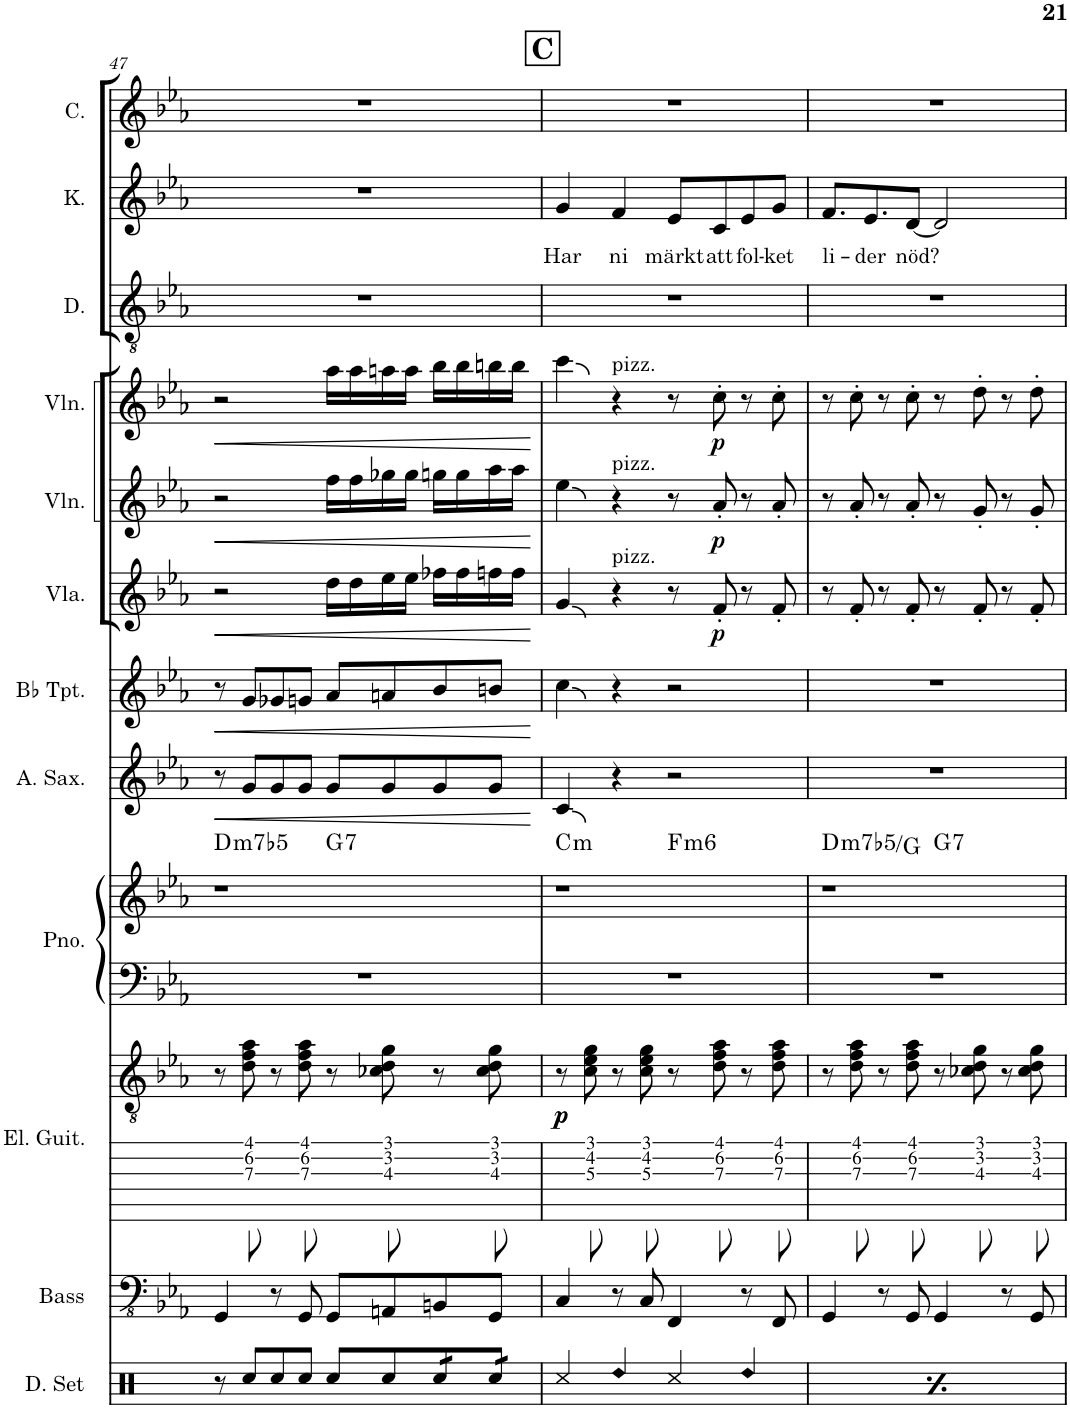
**kern	**kern	**kern	**kern	**dynam	**kern	**kern	**harte	**kern	**dynam	**kern	**dynam	**kern	**dynam	**kern	**dynam	**kern	**dynam	**kern	**kern	**text	**kern
*part12	*part11	*part10	*part10	*part10	*part9	*part9	*part9	*part8	*part8	*part7	*part7	*part6	*part6	*part5	*part5	*part4	*part4	*part3	*part2	*part2	*part1
*staff14	*staff13	*staff12	*staff11	*staff11/12	*staff10	*staff9	*	*staff8	*staff8	*staff7	*staff7	*staff6	*staff6	*staff5	*staff5	*staff4	*staff4	*staff3	*staff2	*staff2	*staff1
*I"Drumset	*I"Abborre	*I"Electric Guitar	*	*	*I"Piano	*	*	*I"Alto Saxophone	*	*I"Bb Trumpet	*	*I"Viola	*	*I"Violin	*	*I"Violin	*	*I"Charles	*I"Kate	*	*I"Charlotte
*I'D. Set	*	*I'El. Guit.	*	*	*I'Pno.	*	*	*I'A. Sax.	*	*I'Bb Tpt.	*	*I'Vla.	*	*I'Vln.	*	*I'Vln.	*	*	*I'K.	*	*I'C.
!!LO:PB:g=z
*clefX	*clefFv4	*	*clefGv2	*	*clefF4	*clefG2	*	*clefG2	*	*clefG2	*	*clefG2	*	*clefG2	*	*clefG2	*	*clefGv2	*clefG2	*	*clefG2
*	*	*	*	*	*	*	*	*ITrd5c9	*	*ITrd1c2	*	*	*	*	*	*	*	*	*	*	*
*k[]	*k[b-e-a-]	*k[b-e-a-]	*k[b-e-a-]	*	*k[b-e-a-]	*k[b-e-a-]	*	*k[b-e-a-]	*	*k[b-e-a-]	*	*k[b-e-a-]	*	*k[b-e-a-]	*	*k[b-e-a-]	*	*k[b-e-a-]	*k[b-e-a-]	*	*k[b-e-a-]
*M4/4	*M4/4	*M4/4	*M4/4	*	*M4/4	*M4/4	*	*M4/4	*	*M4/4	*	*M4/4	*	*M4/4	*	*M4/4	*	*M4/4	*M4/4	*	*M4/4
=47	=47	=47	=47	=47	=47	=47	=47	=47	=47	=47	=47	=47	=47	=47	=47	=47	=47	=47	=47	=47	=47
!	!	!	!	!	!	!	!LO:H:kt=m7b5	!	!LO:HP:b	!	!LO:HP:b	!	!LO:HP:b	!	!LO:HP:b	!	!LO:HP:b	!	!	!	!
*	*	*	*	*	*	*^	*	*	*	*	*	*	*	*	*	*	*	*	*	*	*
8r	4GGG/	8r	8r	.	1r	1r	2ryy	D:hdim7	8r	<	8r	<	2r	<	2r	<	2r	<	1r	1r	.	1r
8Rcc/L	.	8d\ 8f\ 8a-\	8d\ 8f\ 8a-\	.	.	.	.	.	8g/L	.	8g/L	.	.	.	.	.	.	.	.	.	.	.
8Rcc/	8r	8r	8r	.	.	.	.	.	8g/	.	8g-X/	.	.	.	.	.	.	.	.	.	.	.
8Rcc/J	8GGG/	8d\ 8f\ 8a-\	8d\ 8f\ 8a-\	.	.	.	.	.	8g/J	.	8gn/J	.	.	.	.	.	.	.	.	.	.	.
!	!	!	!	!	!	!	!	!LO:H:kt=7	!	!	!	!	!	!	!	!	!	!	!	!	!	!
8Rcc/L	8GGG/L	8r	8r	.	.	.	2ryy	G:7	8g/L	.	8a-/L	.	16dd\LL	.	16ff\LL	.	16aa-\LL	.	.	.	.	.
.	.	.	.	.	.	.	.	.	.	.	.	.	16dd\	.	16ff\	.	16aa-\	.	.	.	.	.
8Rcc/	8AAAn/	8c-X\ 8d\ 8g\	8c-X\ 8d\ 8g\	.	.	.	.	.	8g/	.	8an/	.	16ee-\	.	16gg-X\	.	16aan\	.	.	.	.	.
.	.	.	.	.	.	.	.	.	.	.	.	.	16ee-\JJ	.	16gg-\JJ	.	16aa\JJ	.	.	.	.	.
*tremolo	*	*	*	*	*	*	*	*	*	*	*	*	*	*	*	*	*	*	*	*	*	*
16Rcc/	8BBBn/	8r	8r	.	.	.	.	.	8g/	.	8b-/	.	16ff-X\LL	.	16ggn\LL	.	16bb-\LL	.	.	.	.	.
16Rcc/	.	.	.	.	.	.	.	.	.	.	.	.	16ff-\	.	16gg\	.	16bb-\	.	.	.	.	.
16Rcc/	8GGG/J	8c-\ 8d\ 8g\	8c-\ 8d\ 8g\	.	.	.	.	.	8g/J	.	8bn/J	.	16ffn\	.	16aa-\	.	16bbn\	.	.	.	.	.
16Rcc/JJ	.	.	.	.	.	.	.	.	.	.	.	.	16ff\JJ	.	16aa-\JJ	.	16bb\JJ	.	.	.	.	.
*Xtremolo	*	*	*	*	*	*	*	*	*	*	*	*	*	*	*	*	*	*	*	*	*	*
.	.	.	.	.	.	.	.	.	.	[	.	[	.	[	.	[	.	[	.	.	.	.
!!LO:REH:place=s1:a:B:cj:fs=14:t=C
=48	=48	=48	=48	=48	=48	=48	=48	=48	=48	=48	=48	=48	=48	=48	=48	=48	=48	=48	=48	=48	=48	=48
!	!	!	!	!LO:DY:b	!	!	!	!	!	!	!	!	!	!	!	!	!	!	!	!	!LO:LY:b	!
!	!	!	!	!LO:DY:n=1:b	!	!	!	!LO:H:kt=m	!	!	!	!	!	!	!	!	!	!	!	!	!	!
4Rcc/	4CC/	8r	8r	p p	1r	1r	2ryy	C:min	4c/	.	4cc\	.	4g/	.	4ee-\	.	4ccc\	.	1r	4g/	Har	1r
.	.	8c\ 8e-\ 8g\	8c\ 8e-\ 8g\	.	.	.	.	.	.	.	.	.	.	.	.	.	.	.	.	.	.	.
!	!	!	!	!	!	!	!	!	!	!	!	!	!	!	!	!	!LO:TX:a:t=pizz.	!	!	!	!	!
!	!	!	!	!	!	!	!	!	!	!	!	!	!	!	!LO:TX:a:t=pizz.	!	!	!	!	!	!	!
!	!	!	!	!	!	!	!	!	!	!	!	!	!LO:TX:a:t=pizz.	!	!	!	!	!	!	!	!	!
!LO:N:head=diamond	!	!	!	!	!	!	!	!	!	!	!	!	!	!	!	!	!	!	!	!	!LO:LY:b	!
4Rdd/	8r	8r	8r	.	.	.	.	.	4r	.	4r	.	4r	.	4r	.	4r	.	.	4f/	ni	.
.	8CC/	8c\ 8e-\ 8g\	8c\ 8e-\ 8g\	.	.	.	.	.	.	.	.	.	.	.	.	.	.	.	.	.	.	.
!	!	!	!	!	!	!	!	!LO:H:kt=m6	!	!	!	!	!	!	!	!	!	!	!	!	!LO:LY:b	!
4Rcc/	4FFF/	8r	8r	.	.	.	2ryy	F:min6	2r	.	2r	.	8r	.	8r	.	8r	.	.	8e-/L	märkt	.
!	!	!	!	!	!	!	!	!	!	!	!	!	!	!LO:DY:b	!	!LO:DY:b	!	!LO:DY:b	!	!	!LO:LY:b	!
.	.	8d\ 8f\ 8a-\	8d\ 8f\ 8a-\	.	.	.	.	.	.	.	.	.	8f'/	p	8a-'/	p	8cc'\	p	.	8c/	att	.
!LO:N:head=diamond	!	!	!	!	!	!	!	!	!	!	!	!	!	!	!	!	!	!	!	!	!LO:LY:b	!
4Rdd/	8r	8r	8r	.	.	.	.	.	.	.	.	.	8r	.	8r	.	8r	.	.	8e-/	fol-	.
!	!	!	!	!	!	!	!	!	!	!	!	!	!	!	!	!	!	!	!	!	!LO:LY:b	!
.	8FFF/	8d\ 8f\ 8a-\	8d\ 8f\ 8a-\	.	.	.	.	.	.	.	.	.	8f'/	.	8a-'/	.	8cc'\	.	.	8g/J	-ket	.
=49	=49	=49	=49	=49	=49	=49	=49	=49	=49	=49	=49	=49	=49	=49	=49	=49	=49	=49	=49	=49	=49	=49
!	!	!	!	!	!	!	!	!LO:H:kt=m7b5	!	!	!	!	!	!	!	!	!	!	!	!	!LO:LY:b	!
4Rcc/	4GGG/	8r	8r	.	1r	1r	2ryy	D:hdim7/4	1r	.	1r	.	8r	.	8r	.	8r	.	1r	8.f/L	li-	1r
.	.	8d\ 8f\ 8a-\	8d\ 8f\ 8a-\	.	.	.	.	.	.	.	.	.	8f'/	.	8a-'/	.	8cc'\	.	.	.	.	.
!	!	!	!	!	!	!	!	!	!	!	!	!	!	!	!	!	!	!	!	!	!LO:LY:b	!
.	.	.	.	.	.	.	.	.	.	.	.	.	.	.	.	.	.	.	.	8.e-/	-der	.
!LO:N:head=diamond	!	!	!	!	!	!	!	!	!	!	!	!	!	!	!	!	!	!	!	!	!	!
4Rdd/	8r	8r	8r	.	.	.	.	.	.	.	.	.	8r	.	8r	.	8r	.	.	.	.	.
!	!	!	!	!	!	!	!	!	!	!	!	!	!	!	!	!	!	!	!	!	!LO:LY:b	!
.	8GGG/	8d\ 8f\ 8a-\	8d\ 8f\ 8a-\	.	.	.	.	.	.	.	.	.	8f'/	.	8a-'/	.	8cc'\	.	.	[8d/J	nöd?	.
!	!	!	!	!	!	!	!	!LO:H:kt=7	!	!	!	!	!	!	!	!	!	!	!	!	!	!
4Rcc/	4GGG/	8r	8r	.	.	.	2ryy	G:7	.	.	.	.	8r	.	8r	.	8r	.	.	2d/]	.	.
.	.	8c-X\ 8d\ 8g\	8c-X\ 8d\ 8g\	.	.	.	.	.	.	.	.	.	8f'/	.	8g'/	.	8dd'\	.	.	.	.	.
!LO:N:head=diamond	!	!	!	!	!	!	!	!	!	!	!	!	!	!	!	!	!	!	!	!	!	!
4Rdd/	8r	8r	8r	.	.	.	.	.	.	.	.	.	8r	.	8r	.	8r	.	.	.	.	.
.	8GGG/	8c-\ 8d\ 8g\	8c-\ 8d\ 8g\	.	.	.	.	.	.	.	.	.	8f'/	.	8g'/	.	8dd'\	.	.	.	.	.
*	*	*	*	*	*	*v	*v	*	*	*	*	*	*	*	*	*	*	*	*	*	*	*
=	=	=	=	=	=	=	=	=	=	=	=	=	=	=	=	=	=	=	=	=	=
*-	*-	*-	*-	*-	*-	*-	*-	*-	*-	*-	*-	*-	*-	*-	*-	*-	*-	*-	*-	*-	*-
